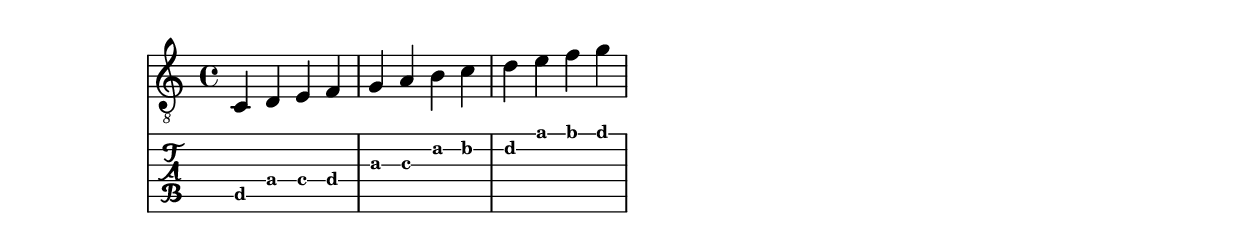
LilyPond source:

% Do not edit this file; it is automatically
% generated from Documentation/snippets/new
% This file is in the public domain.
%% Note: this file works from version 2.13.10
\version "2.13.18"

\header {
%% Translation of GIT committish: ee2fdacf2ff3acd7e6fb7c4005dfe698b1cc4eed
  texidoc = "
La tablatura se puede formatear utilizando letras en lugar de números.

"

  doctitle = "Formateado de tablaturas con letras"

  lsrtags = "staff-notation, fretted-strings"

  texidoc = "
Tablature can be formatted using letters instead of numbers.

"
  doctitle = "Letter tablature formatting"
} % begin verbatim


music = \relative c {
  c4 d e f
  g4 a b c
  d4 e f g
}

<<
  \new Staff {
    \clef "G_8"
    \music
  }
  \new TabStaff \with {
    tablatureFormat = #fret-letter-tablature-format
  }
  {
    \music
  }
>>
